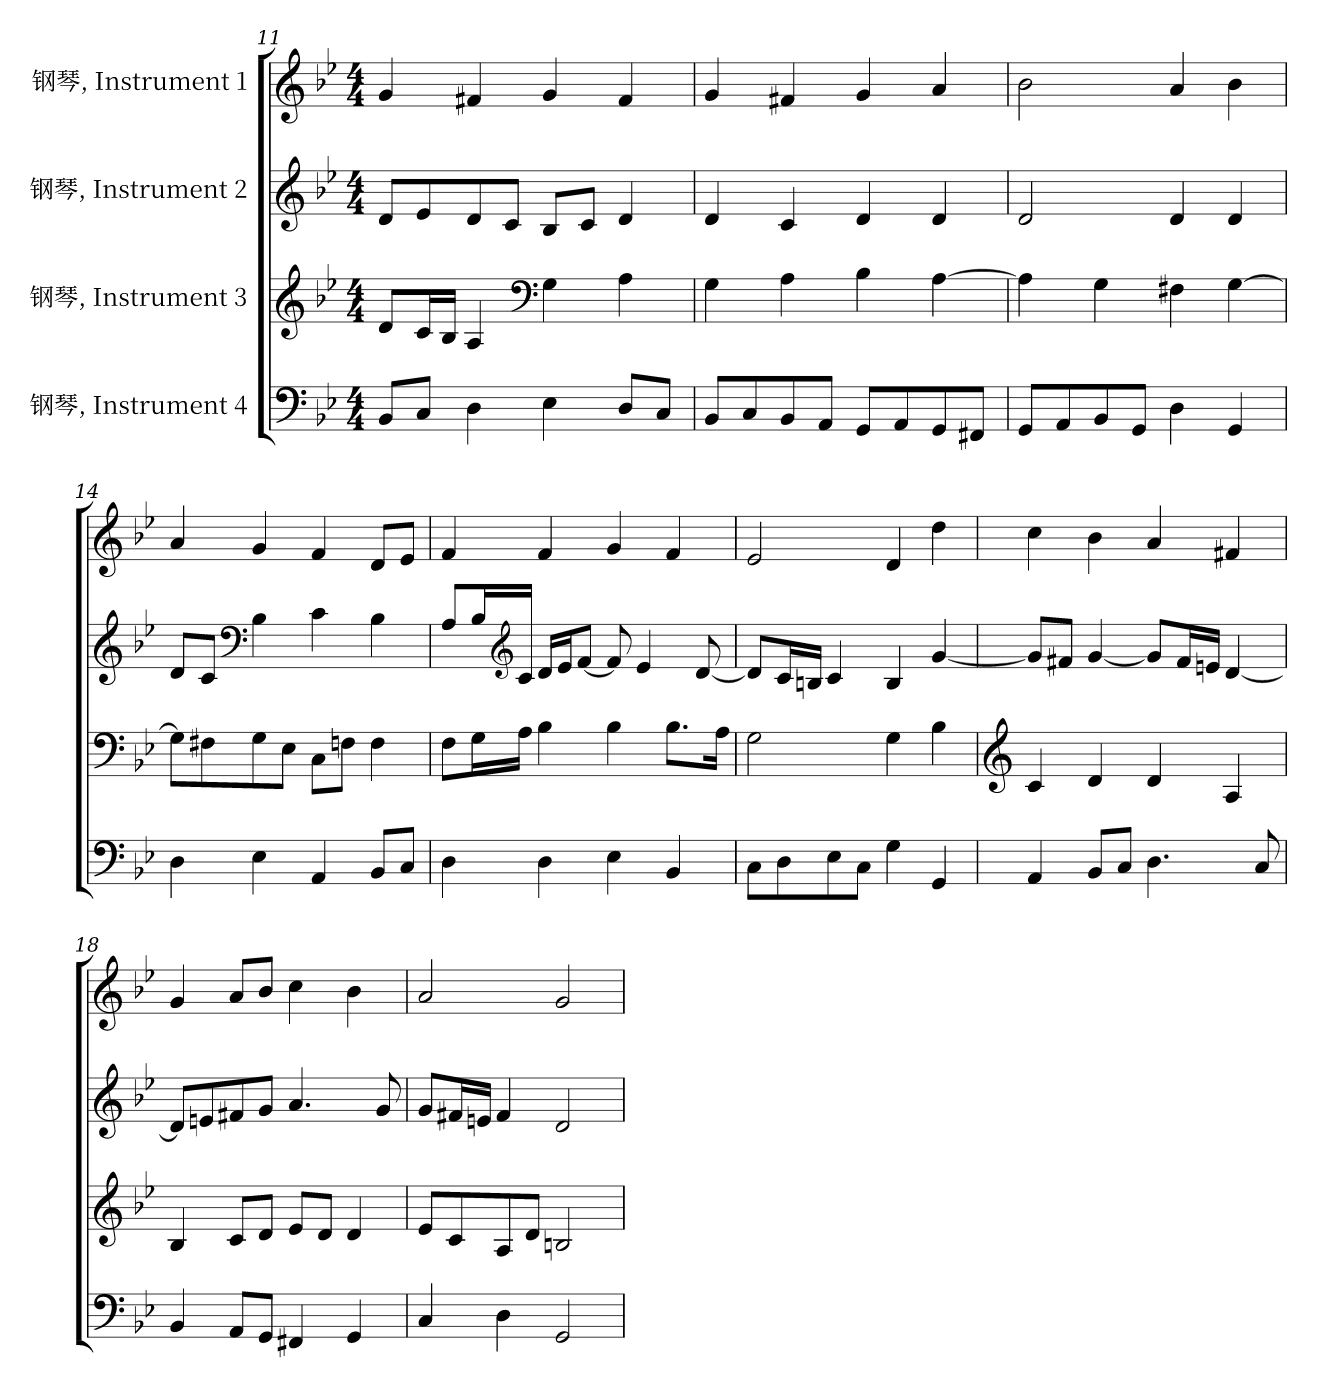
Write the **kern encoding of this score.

**kern	**kern	**kern	**kern
*part4	*part3	*part2	*part1
*staff4	*staff3	*staff2	*staff1
*I"钢琴, Instrument 4	*I"钢琴, Instrument 3	*I"钢琴, Instrument 2	*I"钢琴, Instrument 1
*clefF4	*clefG2	*clefG2	*clefG2
*k[b-e-]	*k[b-e-]	*k[b-e-]	*k[b-e-]
*M4/4	*M4/4	*M4/4	*M4/4
=11	=11	=11	=11
8BB-/L	8d/L	8d/L	4g/
8C/J	16c/L	8e-/	.
.	16B-/JJ	.	.
4D\	4A/	8d/	4f#X/
.	.	8c/J	.
*	*clefF4	*	*
4E-\	4G\	8B-/L	4g/
.	.	8c/J	.
8D/L	4A\	4d/	4f#/
8C/J	.	.	.
!!LO:PB:g=z
=12	=12	=12	=12
8BB-/L	4G\	4d/	4g/
8C/	.	.	.
8BB-/	4A\	4c/	4f#X/
8AA/J	.	.	.
8GG/L	4B-\	4d/	4g/
8AA/	.	.	.
8GG/	[4A\	4d/	4a/
8FF#X/J	.	.	.
=13	=13	=13	=13
8GG/L	4A\]	2d/	2b-\
8AA/	.	.	.
8BB-/	4G\	.	.
8GG/J	.	.	.
4D\	4F#X\	4d/	4a/
4GG/	[4G\	4d/	4b-\
=14	=14	=14	=14
4D\	8G\L]	8d/L	4a/
.	8F#X\	8c/J	.
*	*	*clefF4	*
4E-\	8G\	4B-\	4g/
.	8E-\J	.	.
4AA/	8C\L	4c\	4f/
.	8Fn\J	.	.
8BB-/L	4F\	4B-\	8d/L
8C/J	.	.	8e-/J
=15	=15	=15	=15
4D\	8F\L	8A/L	4f/
.	16G\L	16B-/L	.
*	*	*clefG2	*
.	16A\JJ	16c/JJ	.
4D\	4B-\	16d/LL	4f/
.	.	16e-/J	.
.	.	[8f/J	.
4E-\	4B-\	8f/]	4g/
.	.	4e-/	.
4BB-/	8.B-\L	.	4f/
.	.	[8d/	.
.	16A\Jk	.	.
!!LO:LB:g=z
=16	=16	=16	=16
8C\L	2G\	8d/L]	2e-/
8D\	.	16c/L	.
.	.	16Bn/JJ	.
8E-\	.	4c/	.
8C\J	.	.	.
4G\	4G\	4B/	4d/
4GG/	4B-\	[4g/	4dd\
=17	=17	=17	=17
*	*clefG2	*	*
4AA/	4c/	8g/L]	4cc\
.	.	8f#X/J	.
8BB-/L	4d/	[4g/	4b-\
8C/J	.	.	.
4.D\	4d/	8g/L]	4a/
.	.	16f#/L	.
.	.	16en/JJ	.
.	4A/	[4d/	4f#X/
8C/	.	.	.
=18	=18	=18	=18
4BB-/	4B-/	8d/L]	4g/
.	.	8en/	.
8AA/L	8c/L	8f#X/	8a/L
8GG/J	8d/J	8g/J	8b-/J
4FF#X/	8e-/L	4.a/	4cc\
.	8d/J	.	.
4GG/	4d/	.	4b-\
.	.	8g/	.
=19	=19	=19	=19
4C/	8e-/L	8g/L	2a/
.	8c/	16f#X/L	.
.	.	16en/JJ	.
4D\	8A/	4f#/	.
.	8d/J	.	.
2GG/	2Bn/	2d/	2g/
=	=	=	=
*-	*-	*-	*-
